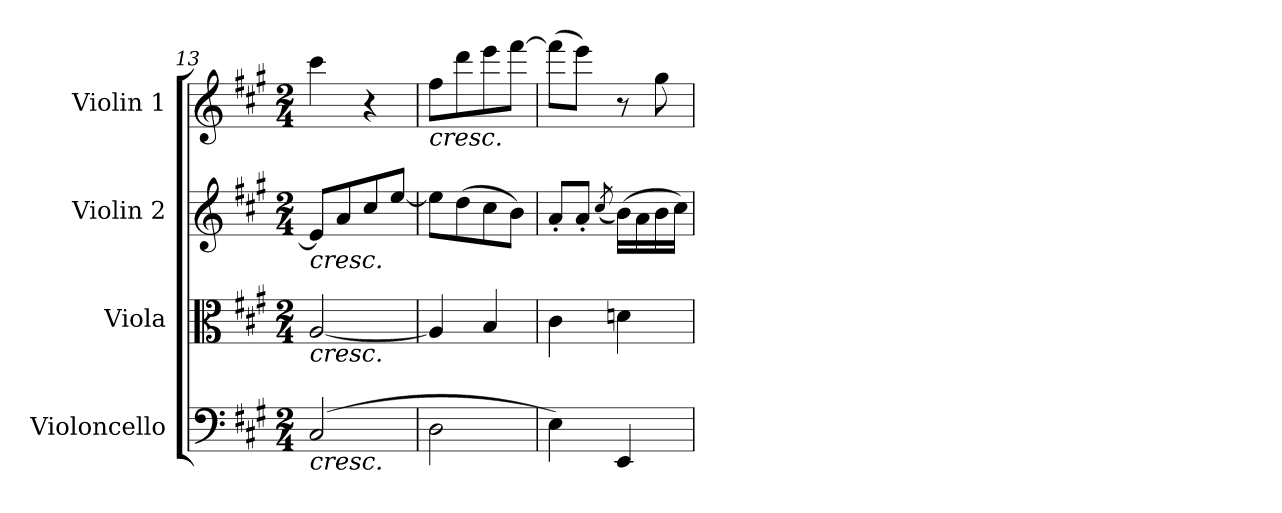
**kern	**kern	**kern	**kern
*part4	*part3	*part2	*part1
*staff4	*staff3	*staff2	*staff1
*I"Violoncello	*I"Viola	*I"Violin 2	*I"Violin 1
*I'Vc	*I'Vla	*I'Vln	*I'Vln
*clefF4	*clefC3	*clefG2	*clefG2
*k[f#c#g#]	*k[f#c#g#]	*k[f#c#g#]	*k[f#c#g#]
*M2/4	*M2/4	*M2/4	*M2/4
=13	=13	=13	=13
!	!	!LO:TX:b:i:t=cresc.	!
!	!LO:TX:b:i:t=cresc.	!	!
!LO:TX:b:i:t=cresc.	!	!	!
(2C#/	[2A/	8e/L]	4ccc#\
.	.	8a/	.
.	.	8cc#/	4r
.	.	[8ee/J	.
=14	=14	=14	=14
!	!	!	!LO:TX:b:i:t=cresc.
2D\	4A/]	8ee\L]	8ff#\L
.	.	(8dd\	8ddd\
.	4B/	8cc#\	8eee\
.	.	8b\J)	[8fff#\J
=15	=15	=15	=15
4E\)	4c#\	8a'/L	(8fff#\L]
.	.	8a'/J	8eee\J)
.	.	(8qcc#/	.
4EE/	4dn\	(16b\LL)	8r
.	.	16a\	.
.	.	16b\	8gg#\
.	.	16cc#\JJ)	.
=	=	=	=
*-	*-	*-	*-
